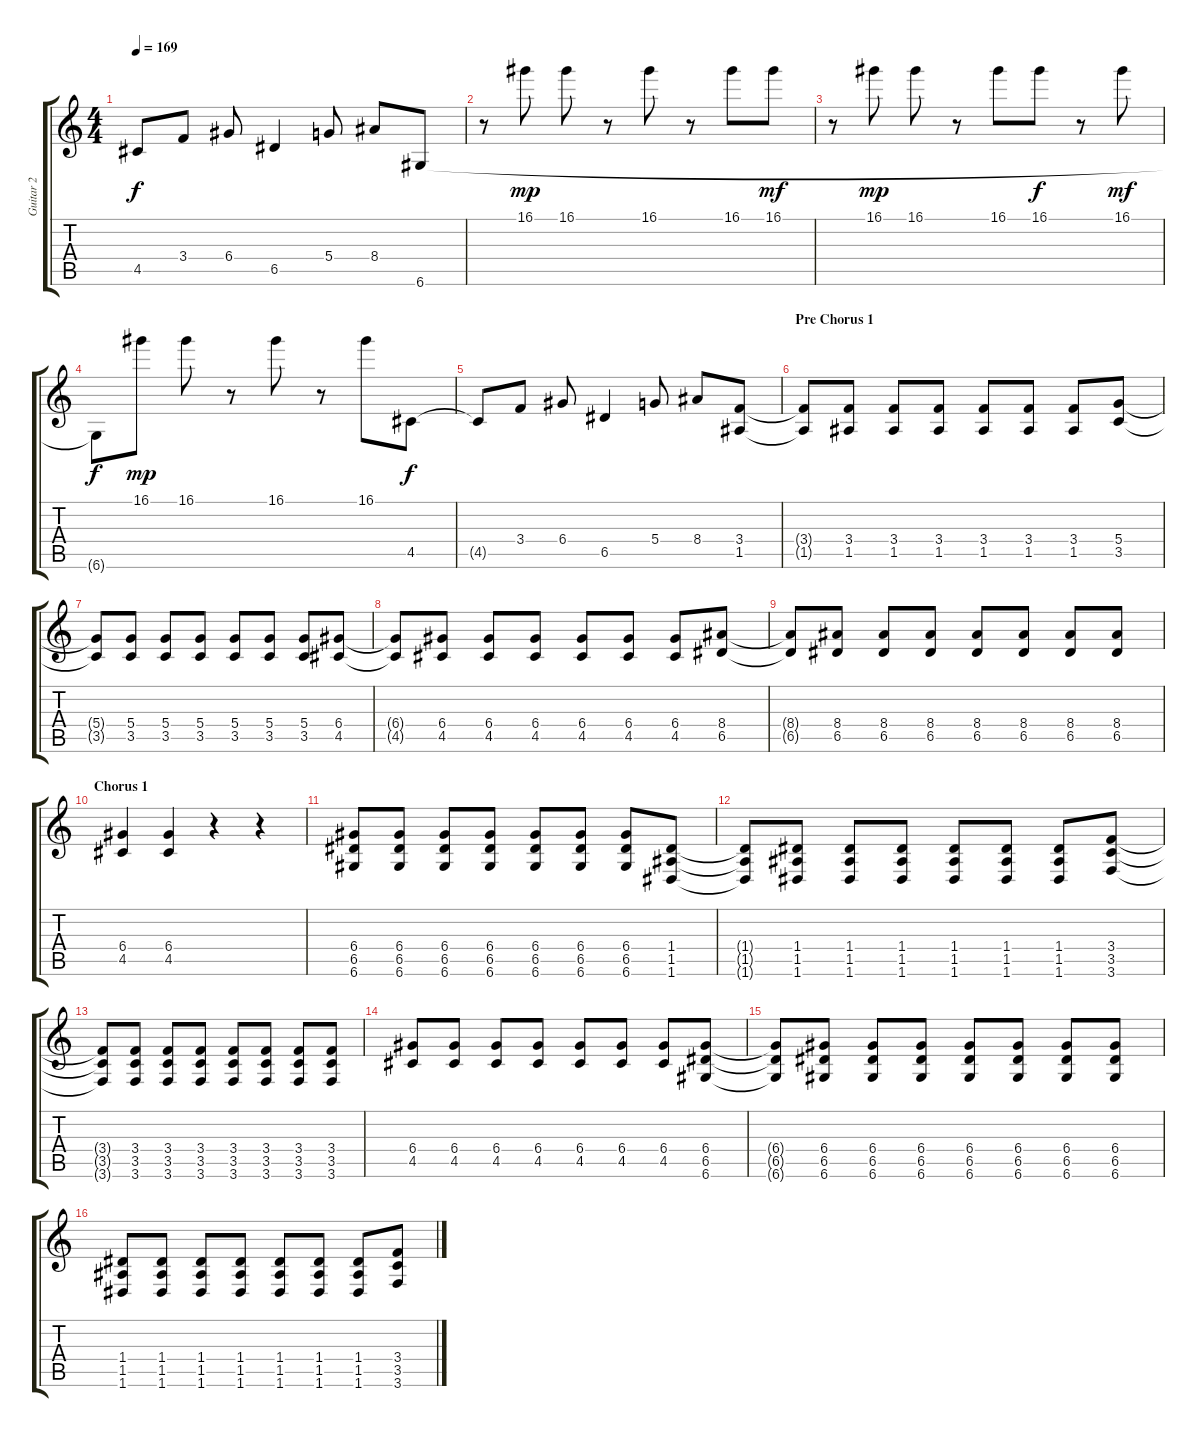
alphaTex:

\track ("Guitar 2" "Guitar 2") {instrument distortionguitar}
\staff {score tabs}
\tuning (E4 B3 G3 D3 A2 D2) {hide}
\ts (4 4)
\tempo 169
\clef g2
\ks c
4.5{t}.8{dy f} 3.4.8 6.4.8 6.5.4 5.4.8 8.4.8 6.6.8 |
r.8 16.1.8{dy mp} 16.1.8 r.8 16.1.8{balance 0} r.8 16.1.8 16.1.8{dy mf} |
r.8 16.1.8{dy mp balance 16} 16.1.8 r.8 16.1.8{balance 0} 16.1.8{dy f} r.8{balance 16} 16.1.8{dy mf} |
6.6{t}.8{dy f} 16.1.8{dy mp} 16.1.8 r.8 16.1.8{balance 0} r.8 16.1.8 4.5.8{dy f balance 16} |
4.5{t}.8 3.4.8 6.4.8 6.5.4 5.4.8 8.4.8 (3.4 1.5).8 |
\section ("" "Pre Chorus 1")
(3.4{t} 1.5{t}).8 (3.4 1.5).8 (3.4 1.5).8 (3.4 1.5).8 (3.4 1.5).8 (3.4 1.5).8 (3.4 1.5).8 (5.4 3.5).8 |
(5.4{t} 3.5{t}).8 (5.4 3.5).8 (5.4 3.5).8 (5.4 3.5).8 (5.4 3.5).8 (5.4 3.5).8 (5.4 3.5).8 (6.4 4.5).8 |
(6.4{t} 4.5{t}).8 (6.4 4.5).8 (6.4 4.5).8 (6.4 4.5).8 (6.4 4.5).8 (6.4 4.5).8 (6.4 4.5).8 (8.4 6.5).8 |
(8.4{t} 6.5{t}).8 (8.4 6.5).8 (8.4 6.5).8 (8.4 6.5).8 (8.4 6.5).8 (8.4 6.5).8 (8.4 6.5).8 (8.4 6.5).8 |
\section ("" "Chorus 1")
(6.4 4.5).4 (6.4 4.5).4 r.4 r.4 |
(6.4 6.5 6.6).8 (6.4 6.5 6.6).8 (6.4 6.5 6.6).8 (6.4 6.5 6.6).8 (6.4 6.5 6.6).8 (6.4 6.5 6.6).8 (6.4 6.5 6.6).8 (1.4 1.5 1.6).8 |
(1.4{t} 1.5{t} 1.6{t}).8 (1.4 1.5 1.6).8 (1.4 1.5 1.6).8 (1.4 1.5 1.6).8 (1.4 1.5 1.6).8 (1.4 1.5 1.6).8 (1.4 1.5 1.6).8 (3.4 3.5 3.6).8 |
(3.4{t} 3.5{t} 3.6{t}).8 (3.4 3.5 3.6).8 (3.4 3.5 3.6).8 (3.4 3.5 3.6).8 (3.4 3.5 3.6).8 (3.4 3.5 3.6).8 (3.4 3.5 3.6).8 (3.4 3.5 3.6).8 |
(6.4 4.5).8 (6.4 4.5).8 (6.4 4.5).8 (6.4 4.5).8 (6.4 4.5).8 (6.4 4.5).8 (6.4 4.5).8 (6.4 6.5 6.6).8 |
(6.4{t} 6.5{t} 6.6{t}).8 (6.4 6.5 6.6).8 (6.4 6.5 6.6).8 (6.4 6.5 6.6).8 (6.4 6.5 6.6).8 (6.4 6.5 6.6).8 (6.4 6.5 6.6).8 (6.4 6.5 6.6).8 |
(1.4 1.5 1.6).8 (1.4 1.5 1.6).8 (1.4 1.5 1.6).8 (1.4 1.5 1.6).8 (1.4 1.5 1.6).8 (1.4 1.5 1.6).8 (1.4 1.5 1.6).8 (3.4 3.5 3.6).8
